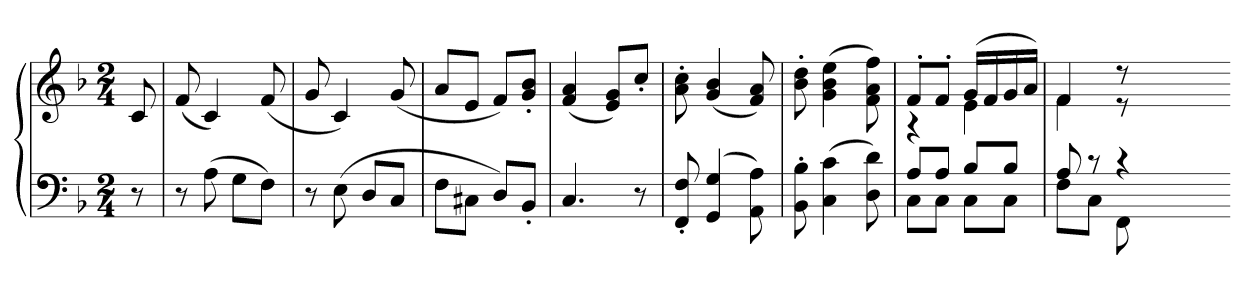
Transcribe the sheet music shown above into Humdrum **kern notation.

**kern	**kern
*part1	*part1
*staff2	*staff1
*clefF4	*clefG2
*k[b-]	*k[b-]
*M2/4	*M2/4
=	=
8r	8c
=	=
8r	(8f
(8A	4c)
8GL	.
8FJ)	(8f
=	=
8r	8g
(8E	4c)
8DL	.
8CJ	(8g
=	=
8FL	8aL
8C#XJ	8eJ
8DL)	8fL)
8BB-'J	8g' 8b-'J
=	=
4.C	(4f 4a
.	8e 8gL)
8r	8cc'J
=	=
8FF' 8F'	8a' 8cc'
(4GG 4G	(4g 4b-
8AA 8A)	8f 8a)
=	=
8BB-' 8B-'	8b-' 8dd'
(4C 4c	(4g 4b- 4ee
8D 8d)	8f 8a 8ff)
=	=
*^	*^
8AL	8CL	8f'L	4r
8AJ	8CJ	8f'J	.
8B-L	8CL	(16gLL	4e
.	.	16f	.
8B-J	8CJ	16g	.
.	.	16aJJ)	.
=	=	=	=
8A	8FL	4f	4f
8r	8CJ	.	.
4r	8FF	8r	8r
.	8ryy	8ryy	8ryy
8ryy	8ryy	8ryy	4ryy
8ryy	8ryy	8ryy	.
*v	*v	*	*
*	*v	*v
=-	=-
*-	*-
